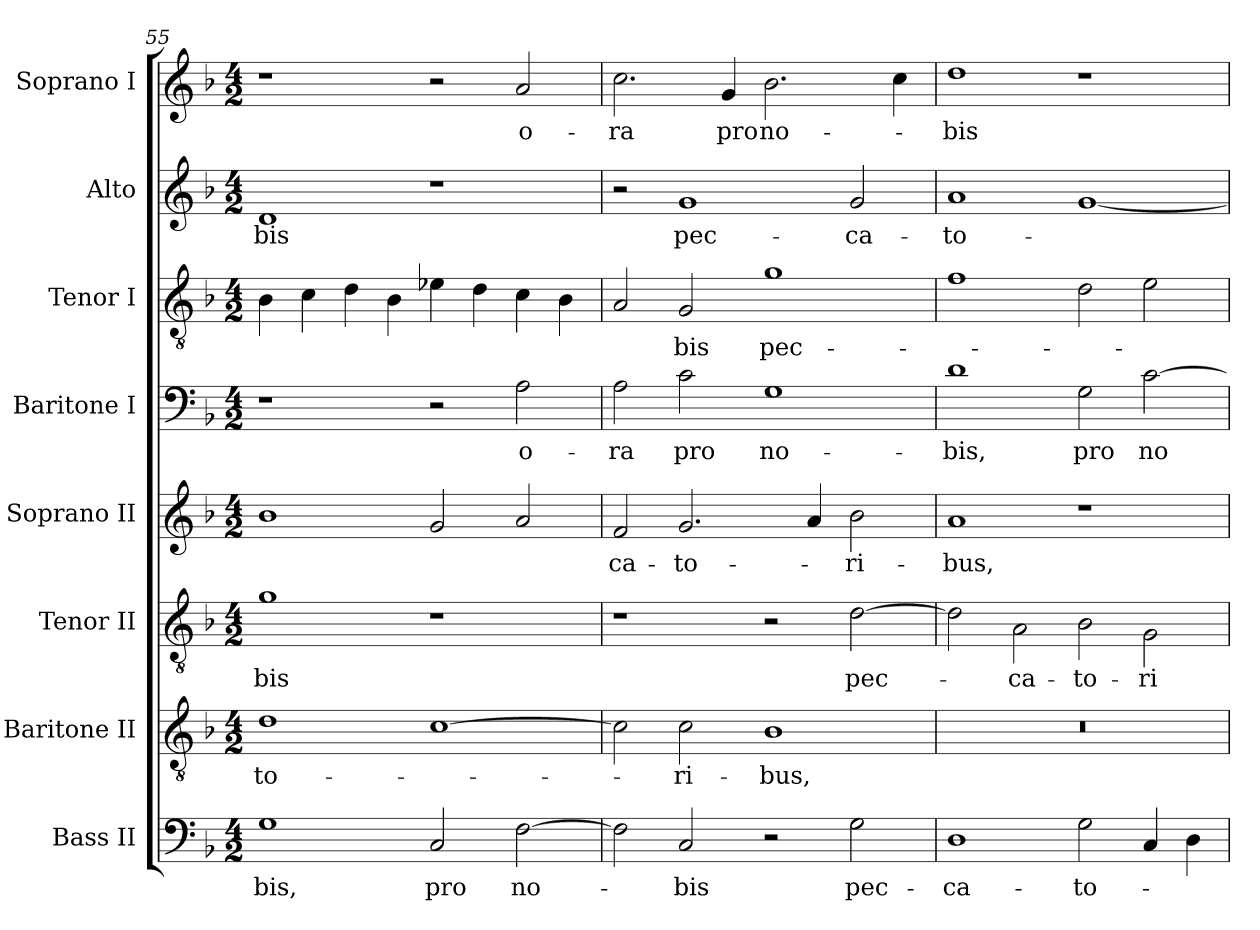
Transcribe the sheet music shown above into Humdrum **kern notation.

**kern	**text	**kern	**text	**kern	**text	**kern	**text	**kern	**text	**kern	**text	**kern	**text	**kern	**text
*part8	*part8	*part7	*part7	*part6	*part6	*part5	*part5	*part4	*part4	*part3	*part3	*part2	*part2	*part1	*part1
*staff8	*staff8	*staff7	*staff7	*staff6	*staff6	*staff5	*staff5	*staff4	*staff4	*staff3	*staff3	*staff2	*staff2	*staff1	*staff1
*I"Bass II	*	*I"Baritone II	*	*I"Tenor II	*	*I"Soprano II	*	*I"Baritone I	*	*I"Tenor I	*	*I"Alto	*	*I"Soprano I	*
*clefF4	*	*clefGv2	*	*clefGv2	*	*clefG2	*	*clefF4	*	*clefGv2	*	*clefG2	*	*clefG2	*
*	*	*ITrd14c24	*	*ITrd11c19	*	*	*	*ITrd9c15	*	*ITrd7c12	*	*	*	*ITrd7c12	*
*k[b-]	*	*k[b-]	*	*k[b-]	*	*k[b-]	*	*k[b-]	*	*k[b-]	*	*k[b-]	*	*k[b-]	*
*F:	*	*F:	*	*F:	*	*F:	*	*F:	*	*F:	*	*F:	*	*F:	*
*M4/2	*	*M4/2	*	*M4/2	*	*M4/2	*	*M4/2	*	*M4/2	*	*M4/2	*	*M4/2	*
=55	=55	=55	=55	=55	=55	=55	=55	=55	=55	=55	=55	=55	=55	=55	=55
!	!LO:LY:b:color=#000000	!	!	!	!	!	!	!	!	!	!	!	!	!	!
!	!	!	!LO:LY:b:color=#000000	!	!	!	!	!	!	!	!	!	!	!	!
!	!	!	!	!	!LO:LY:b:color=#000000	!	!	!	!	!	!	!	!	!	!
!	!	!	!	!	!	!	!	!	!	!	!	!	!LO:LY:b:color=#000000	!	!
1Gi	-bis,	1DDi	-to-	1Gi	-bis	1b-i	.	1r	.	4BB-i\	.	1di	-bis	1r	.
.	.	.	.	.	.	.	.	.	.	4Ci\	.	.	.	.	.
.	.	.	.	.	.	.	.	.	.	4Di\	.	.	.	.	.
.	.	.	.	.	.	.	.	.	.	4BB-i\	.	.	.	.	.
!	!LO:LY:b:color=#000000	!	!	!	!	!	!	!	!	!	!	!	!	!	!
2Ci/	pro	[>1CCi	.	1r	.	2gi/	.	2r	.	4E-Xi\	.	1r	.	2r	.
.	.	.	.	.	.	.	.	.	.	4Di\	.	.	.	.	.
!	!LO:LY:b:color=#000000	!	!	!	!	!	!	!	!	!	!	!	!	!	!
!	!	!	!	!	!	!	!	!	!LO:LY:b:color=#000000	!	!	!	!	!	!
!	!	!	!	!	!	!	!	!	!	!	!	!	!	!	!LO:LY:b:color=#000000
[>2Fi\	no-	.	.	.	.	2ai/	.	2AAi\	o-	4Ci\	.	.	.	2Ai/	o-
.	.	.	.	.	.	.	.	.	.	4BB-i\	.	.	.	.	.
=56	=56	=56	=56	=56	=56	=56	=56	=56	=56	=56	=56	=56	=56	=56	=56
!	!	!	!	!	!	!	!LO:LY:b:color=#000000	!	!	!	!	!	!	!	!
!	!	!	!	!	!	!	!	!	!LO:LY:b:color=#000000	!	!	!	!	!	!
!	!	!	!	!	!	!	!	!	!	!	!	!	!	!	!LO:LY:b:color=#000000
2Fi\]	.	2CCi\]	.	1r	.	2fi/	-ca-	2AAi\	-ra	2AAi/	.	2r	.	2.ci\	-ra
!	!LO:LY:b:color=#000000	!	!	!	!	!	!	!	!	!	!	!	!	!	!
!	!	!	!LO:LY:b:color=#000000	!	!	!	!	!	!	!	!	!	!	!	!
!	!	!	!	!	!	!	!LO:LY:b:color=#000000	!	!	!	!	!	!	!	!
!	!	!	!	!	!	!	!	!	!LO:LY:b:color=#000000	!	!	!	!	!	!
!	!	!	!	!	!	!	!	!	!	!	!LO:LY:b:color=#000000	!	!	!	!
!	!	!	!	!	!	!	!	!	!	!	!	!	!LO:LY:b:color=#000000	!	!
2Ci/	-bis	2CCi\	-ri-	.	.	2.gi/	-to-	2Ci\	pro	2GGi/	-bis	1gi	pec-	.	.
!	!	!	!	!	!	!	!	!	!	!	!	!	!	!	!LO:LY:b:color=#000000
.	.	.	.	.	.	.	.	.	.	.	.	.	.	4Gi/	pro
!	!	!	!LO:LY:b:color=#000000	!	!	!	!	!	!	!	!	!	!	!	!
!	!	!	!	!	!	!	!	!	!LO:LY:b:color=#000000	!	!	!	!	!	!
!	!	!	!	!	!	!	!	!	!	!	!LO:LY:b:color=#000000	!	!	!	!
!	!	!	!	!	!	!	!	!	!	!	!	!	!	!	!LO:LY:b:color=#000000
2r	.	1BBB-i	-bus,	2r	.	.	.	1GGi	no-	1Gi	pec-	.	.	2.B-i\	no-
.	.	.	.	.	.	4ai/	.	.	.	.	.	.	.	.	.
!	!LO:LY:b:color=#000000	!	!	!	!	!	!	!	!	!	!	!	!	!	!
!	!	!	!	!	!LO:LY:b:color=#000000	!	!	!	!	!	!	!	!	!	!
!	!	!	!	!	!	!	!LO:LY:b:color=#000000	!	!	!	!	!	!	!	!
!	!	!	!	!	!	!	!	!	!	!	!	!	!LO:LY:b:color=#000000	!	!
2Gi\	pec-	.	.	[>2Di\	pec-	2b-i\	-ri-	.	.	.	.	2gi/	-ca-	.	.
.	.	.	.	.	.	.	.	.	.	.	.	.	.	4ci\	.
!!LO:PB:g=z
=57	=57	=57	=57	=57	=57	=57	=57	=57	=57	=57	=57	=57	=57	=57	=57
!	!LO:LY:b:color=#000000	!LO:N:vis=1	!	!	!	!	!	!	!	!	!	!	!	!	!
!	!	!	!	!	!	!	!LO:LY:b:color=#000000	!	!	!	!	!	!	!	!
!	!	!	!	!	!	!	!	!	!LO:LY:b:color=#000000	!	!	!	!	!	!
!	!	!	!	!	!	!	!	!	!	!	!	!	!LO:LY:b:color=#000000	!	!
!	!	!	!	!	!	!	!	!	!	!	!	!	!	!	!LO:LY:b:color=#000000
1Di	-ca-	0r	.	2Di\]	.	1ai	-bus,	1Di	-bis,	1Fi	.	1ai	-to-	1di	-bis
!	!	!	!	!	!LO:LY:b:color=#000000	!	!	!	!	!	!	!	!	!	!
.	.	.	.	2AAi\	-ca-	.	.	.	.	.	.	.	.	.	.
!	!LO:LY:b:color=#000000	!	!	!	!	!	!	!	!	!	!	!	!	!	!
!	!	!	!	!	!LO:LY:b:color=#000000	!	!	!	!	!	!	!	!	!	!
!	!	!	!	!	!	!	!	!	!LO:LY:b:color=#000000	!	!	!	!	!	!
2Gi\	-to-	.	.	2BB-i\	-to-	1r	.	2GGi\	pro	2Di\	.	[<1gi	.	1r	.
!	!	!	!	!	!LO:LY:b:color=#000000	!	!	!	!	!	!	!	!	!	!
!	!	!	!	!	!	!	!	!	!LO:LY:b:color=#000000	!	!	!	!	!	!
4Ci/	.	.	.	2GGi\	-ri-	.	.	[>2Ci\	no-	2Ei\	.	.	.	.	.
4Di\	.	.	.	.	.	.	.	.	.	.	.	.	.	.	.
=	=	=	=	=	=	=	=	=	=	=	=	=	=	=	=
*-	*-	*-	*-	*-	*-	*-	*-	*-	*-	*-	*-	*-	*-	*-	*-
